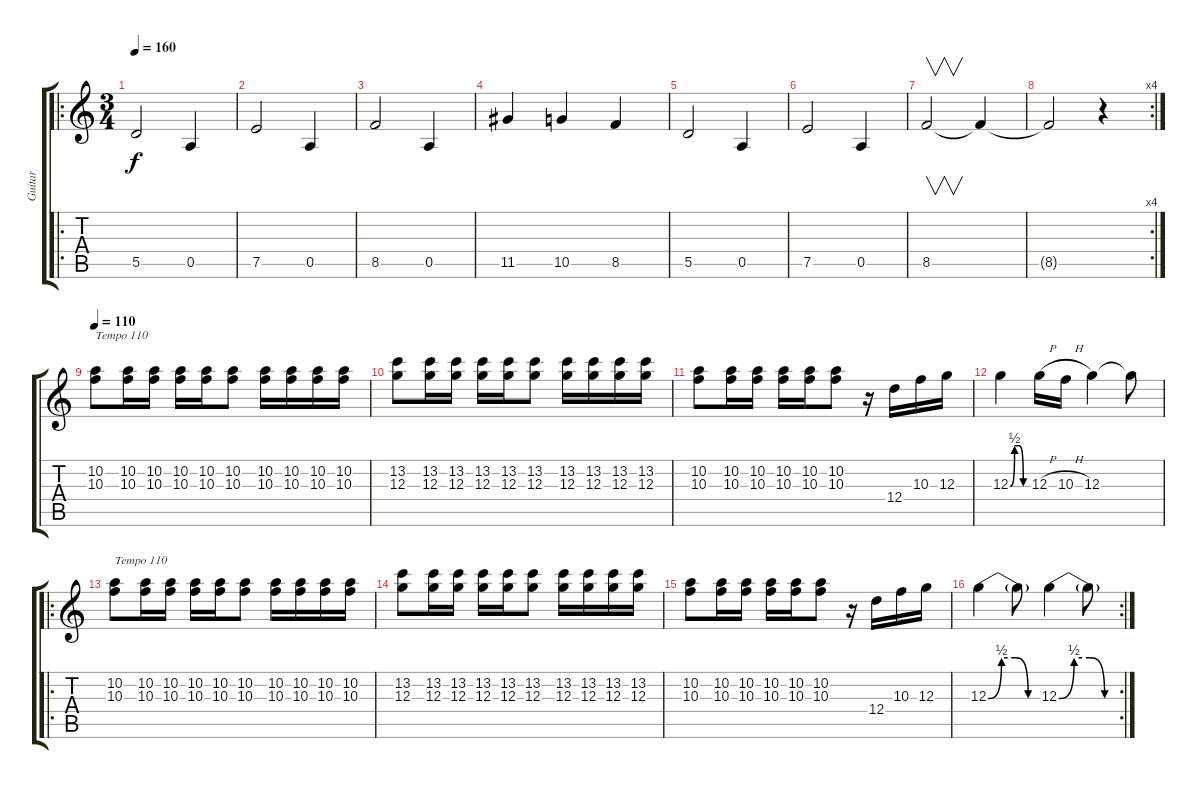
\track ("Guitar" "Guitar") {instrument overdrivenguitar}
\staff {score tabs}
\tuning (E4 B3 G3 D3 A2 E2) {hide}
\ro
\ts (3 4)
\tempo 160
\clef g2
\ks c
5.5.2{dy f instrument overdrivenguitar} 0.5.4 |
7.5.2 0.5.4 |
8.5.2 0.5.4 |
11.5.4 10.5.4 8.5.4 |
5.5.2 0.5.4 |
7.5.2 0.5.4 |
8.5.2{v} 8.5{t}.4 |
\rc 4
8.5{t}.2 r.4 |
\tempo 110
(10.2 10.3).8{txt "Tempo 110"} (10.2 10.3).16 (10.2 10.3).16 (10.2 10.3).16 (10.2 10.3).16 (10.2 10.3).8 (10.2 10.3).16 (10.2 10.3).16 (10.2 10.3).16 (10.2 10.3).16 |
(13.2 12.3).8 (13.2 12.3).16 (13.2 12.3).16 (13.2 12.3).16 (13.2 12.3).16 (13.2 12.3).8 (13.2 12.3).16 (13.2 12.3).16 (13.2 12.3).16 (13.2 12.3).16 |
(10.2 10.3).8 (10.2 10.3).16 (10.2 10.3).16 (10.2 10.3).16 (10.2 10.3).16 (10.2 10.3).8 r.16 12.4.16 10.3.16 12.3.16 |
12.3{be (custom 0 0 15 2 30 2 45 0 60 0)}.4 12.3{h}.16 10.3{h}.16 12.3.4 12.3{t}.8 |
\ro
(10.2 10.3).8{txt "Tempo 110"} (10.2 10.3).16 (10.2 10.3).16 (10.2 10.3).16 (10.2 10.3).16 (10.2 10.3).8 (10.2 10.3).16 (10.2 10.3).16 (10.2 10.3).16 (10.2 10.3).16 |
(13.2 12.3).8 (13.2 12.3).16 (13.2 12.3).16 (13.2 12.3).16 (13.2 12.3).16 (13.2 12.3).8 (13.2 12.3).16 (13.2 12.3).16 (13.2 12.3).16 (13.2 12.3).16 |
(10.2 10.3).8 (10.2 10.3).16 (10.2 10.3).16 (10.2 10.3).16 (10.2 10.3).16 (10.2 10.3).8 r.16 12.4.16 10.3.16 12.3.16 |
\rc 2
12.3{be (custom 0 0 15 2 30 2 45 0 60 0)}.4 12.3{t}.8 12.3{be (custom 0 0 15 2 30 2 45 0 60 0)}.4 12.3{t}.8
